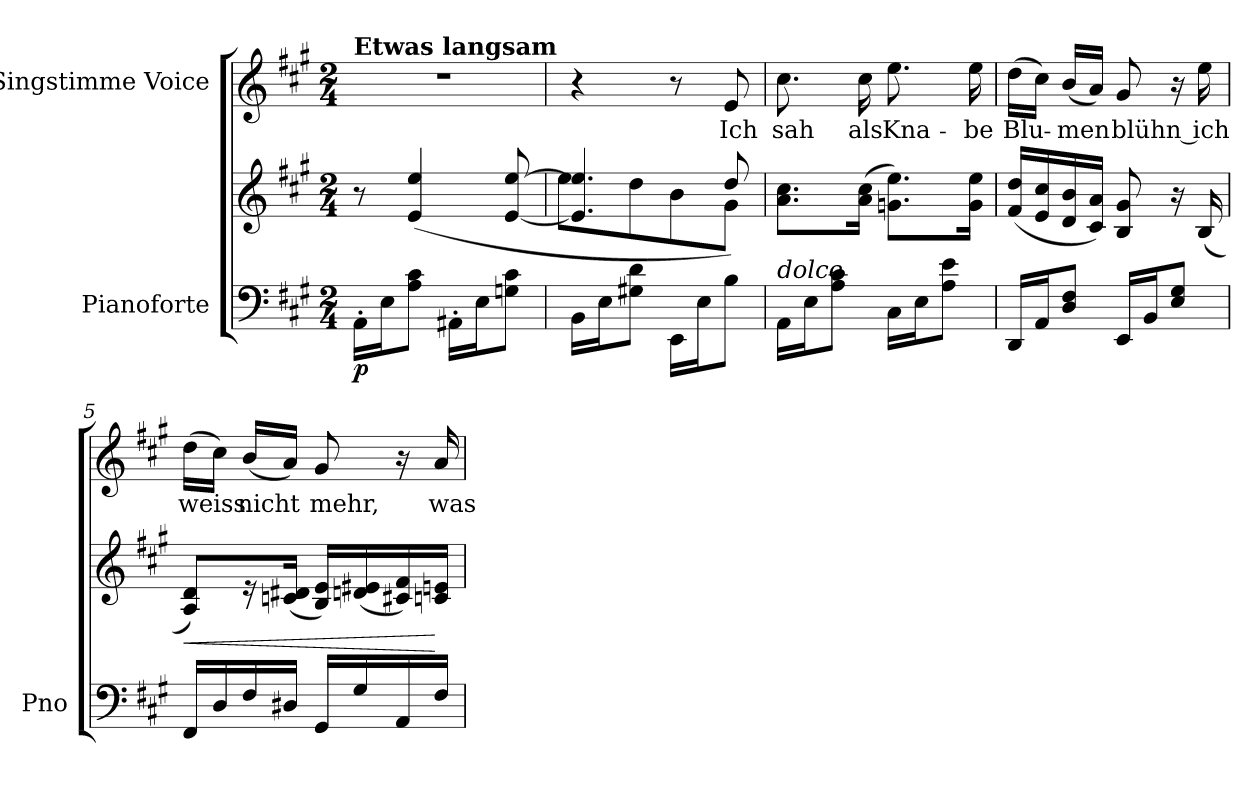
**kern	**kern	**dynam	**kern	**text
*part2	*part2	*part2	*part1	*part1
*staff3	*staff2	*staff2/3	*staff1	*staff1
*I"Pianoforte	*	*	*I"Singstimme Voice	*
*I'Pno	*	*	*	*
*clefF4	*clefG2	*	*clefG2	*
*k[f#c#g#]	*k[f#c#g#]	*	*k[f#c#g#]	*
*M2/4	*M2/4	*	*M2/4	*
=1	=1	=1	=1	=1
!	!	!	!LO:TX:a:B:t=Etwas langsam	!
!	!	!LO:DY:b=2	!	!
16AA'\LL	8r	p	2r	.
16E\J	.	.	.	.
8A\ 8c#\J	(4e/ 4ee/	.	.	.
16AA#X'\LL	.	.	.	.
16E\J	.	.	.	.
8Gn\ 8c#\J	[<8e/ [8ee/	.	.	.
=2	=2	=2	=2	=2
*	*^	*	*	*
16BB\LL	4.e/] 4.ee/]	8ee\L	.	4r	.
16E\J	.	.	.	.	.
8G#X\ 8d\J	.	8dd\	.	.	.
16EE\LL	.	8b\	.	8r	.
16E\J	.	.	.	.	.
8B\J	8dd/)	8g#\J	.	8e/	Ich
=3	=3	=3	=3	=3	=3
!LO:TX:i:t=dolce	!	!	!	!	!
*	*v	*v	*	*	*
16AA\LL	8.a\ 8.cc#\L	.	8.cc#\	sah
16E\J	.	.	.	.
8A\ 8c#\J	.	.	.	.
.	(16a\ 16cc#\Jk	.	16cc#\	als
16C#\LL	8.gn\ 8.ee\L)	.	8.ee\	Kna-
16E\J	.	.	.	.
8A\ 8e\J	.	.	.	.
.	16g\ 16ee\Jk	.	16ee\	-be
=4	=4	=4	=4	=4
16DD/LL	(16f#/ 16dd/LL	.	(16dd\LL	Blu-
16AA/J	16e/ 16cc#/	.	16cc#\JJ)	.
8D/ 8F#/J	16d/ 16b/	.	(16b/LL	-men
.	16c#/ 16a/JJ)	.	16a/JJ)	.
16EE/LL	8B/ 8g#/	.	8g#/	blühn _
16BB/J	.	.	.	.
8E/ 8G#/J	16r	.	16r	.
.	(16B/	.	16ee\	ich
=5	=5	=5	=5	=5
!	!	!LO:HP:b	!	!
16FF#/LL	8A/ 8d/L)	<	(16dd\LL	weiss
16D/	.	.	16cc#\JJ)	.
16F#/	16r	.	(16b/LL	nicht
16D#X/JJ	(16cn/ 16d#X/JJ	.	16a/JJ)	.
16GG#/LL	16B/ 16e/LL)	.	8g#/	mehr,
16G#/	(16dn/ 16e#X/	.	.	.
16AA/	16c#X/ 16f#/)	.	16r	.
16F#/JJ	16cn/ 16en/JJ	[	16a/	was
=	=	=	=	=
*-	*-	*-	*-	*-
